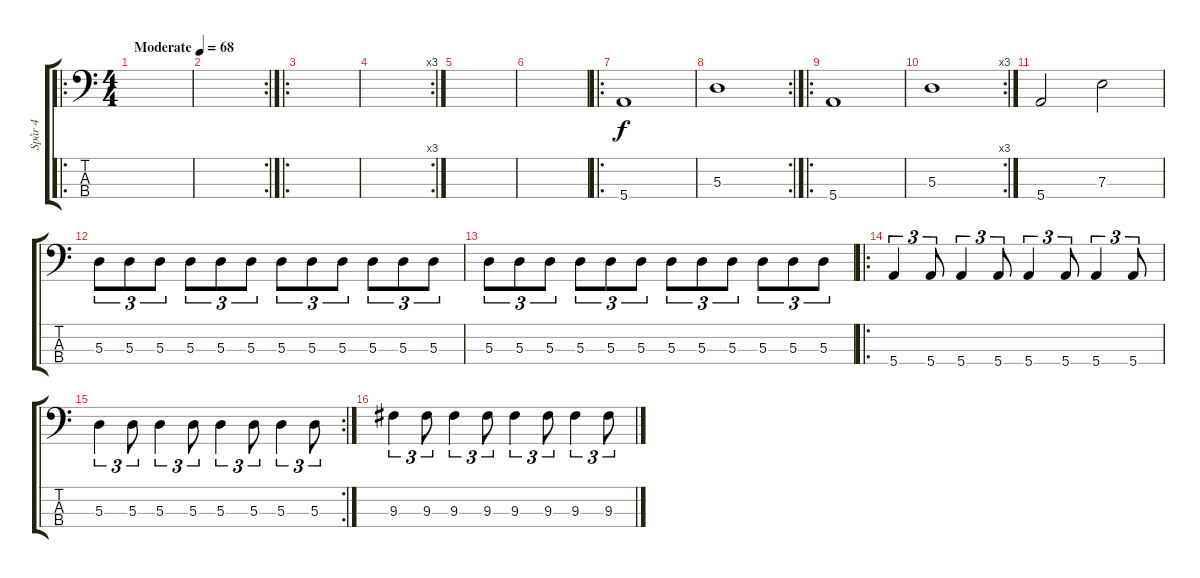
\track ("Spår 4" "Spår 4") {instrument electricbassfinger}
\staff {score tabs}
\tuning (G2 D2 A1 E1) {hide}
\ro
\ts (4 4)
\tempo (68 "Moderate")
\clef f4
\ks c
|
\rc 2
|
\ro
|
\rc 3
|
|
|
\ro
5.4.1 |
\rc 2
5.3.1 |
\ro
5.4.1 |
\rc 3
5.3.1 |
5.4.2 7.3.2 |
5.3.8{tu (3 2)} 5.3.8{tu (3 2)} 5.3.8{tu (3 2)} 5.3.8{tu (3 2)} 5.3.8{tu (3 2)} 5.3.8{tu (3 2)} 5.3.8{tu (3 2)} 5.3.8{tu (3 2)} 5.3.8{tu (3 2)} 5.3.8{tu (3 2)} 5.3.8{tu (3 2)} 5.3.8{tu (3 2)} |
5.3.8{tu (3 2)} 5.3.8{tu (3 2)} 5.3.8{tu (3 2)} 5.3.8{tu (3 2)} 5.3.8{tu (3 2)} 5.3.8{tu (3 2)} 5.3.8{tu (3 2)} 5.3.8{tu (3 2)} 5.3.8{tu (3 2)} 5.3.8{tu (3 2)} 5.3.8{tu (3 2)} 5.3.8{tu (3 2)} |
\ro
5.4.4{tu (3 2)} 5.4.8{tu (3 2)} 5.4.4{tu (3 2)} 5.4.8{tu (3 2)} 5.4.4{tu (3 2)} 5.4.8{tu (3 2)} 5.4.4{tu (3 2)} 5.4.8{tu (3 2)} |
\rc 2
5.3.4{tu (3 2)} 5.3.8{tu (3 2)} 5.3.4{tu (3 2)} 5.3.8{tu (3 2)} 5.3.4{tu (3 2)} 5.3.8{tu (3 2)} 5.3.4{tu (3 2)} 5.3.8{tu (3 2)} |
9.3.4{tu (3 2)} 9.3.8{tu (3 2)} 9.3.4{tu (3 2)} 9.3.8{tu (3 2)} 9.3.4{tu (3 2)} 9.3.8{tu (3 2)} 9.3.4{tu (3 2)} 9.3.8{tu (3 2)}
